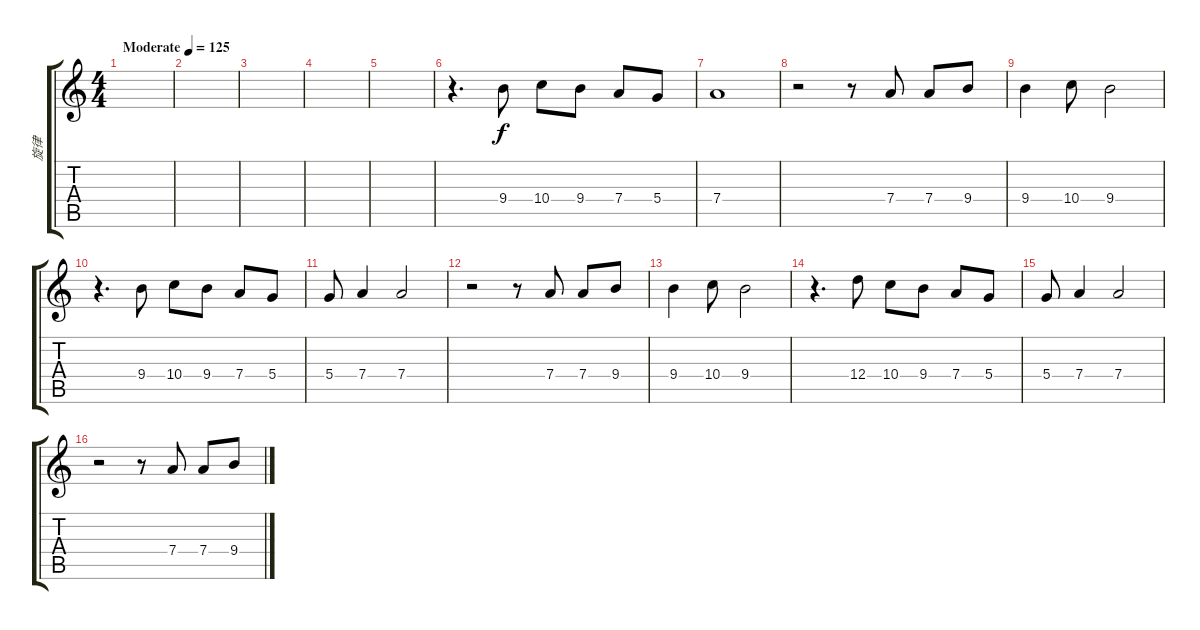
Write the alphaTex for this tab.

\track ("旋律" "旋律") {instrument acousticguitarsteel}
\staff {score tabs}
\tuning (E4 B3 G3 D3 A2 E2) {hide}
\ts (4 4)
\tempo (125 "Moderate")
\clef g2
\ks c
|
|
|
|
|
r.4{d} 9.4.8 10.4.8 9.4.8 7.4.8 5.4.8 |
7.4.1 |
r.2 r.8 7.4.8 7.4.8 9.4.8 |
9.4.4 10.4.8 9.4.2 |
r.4{d} 9.4.8 10.4.8 9.4.8 7.4.8 5.4.8 |
5.4.8 7.4.4 7.4.2 |
r.2 r.8 7.4.8 7.4.8 9.4.8 |
9.4.4 10.4.8 9.4.2 |
r.4{d} 12.4.8 10.4.8 9.4.8 7.4.8 5.4.8 |
5.4.8 7.4.4 7.4.2 |
r.2 r.8 7.4.8 7.4.8 9.4.8
